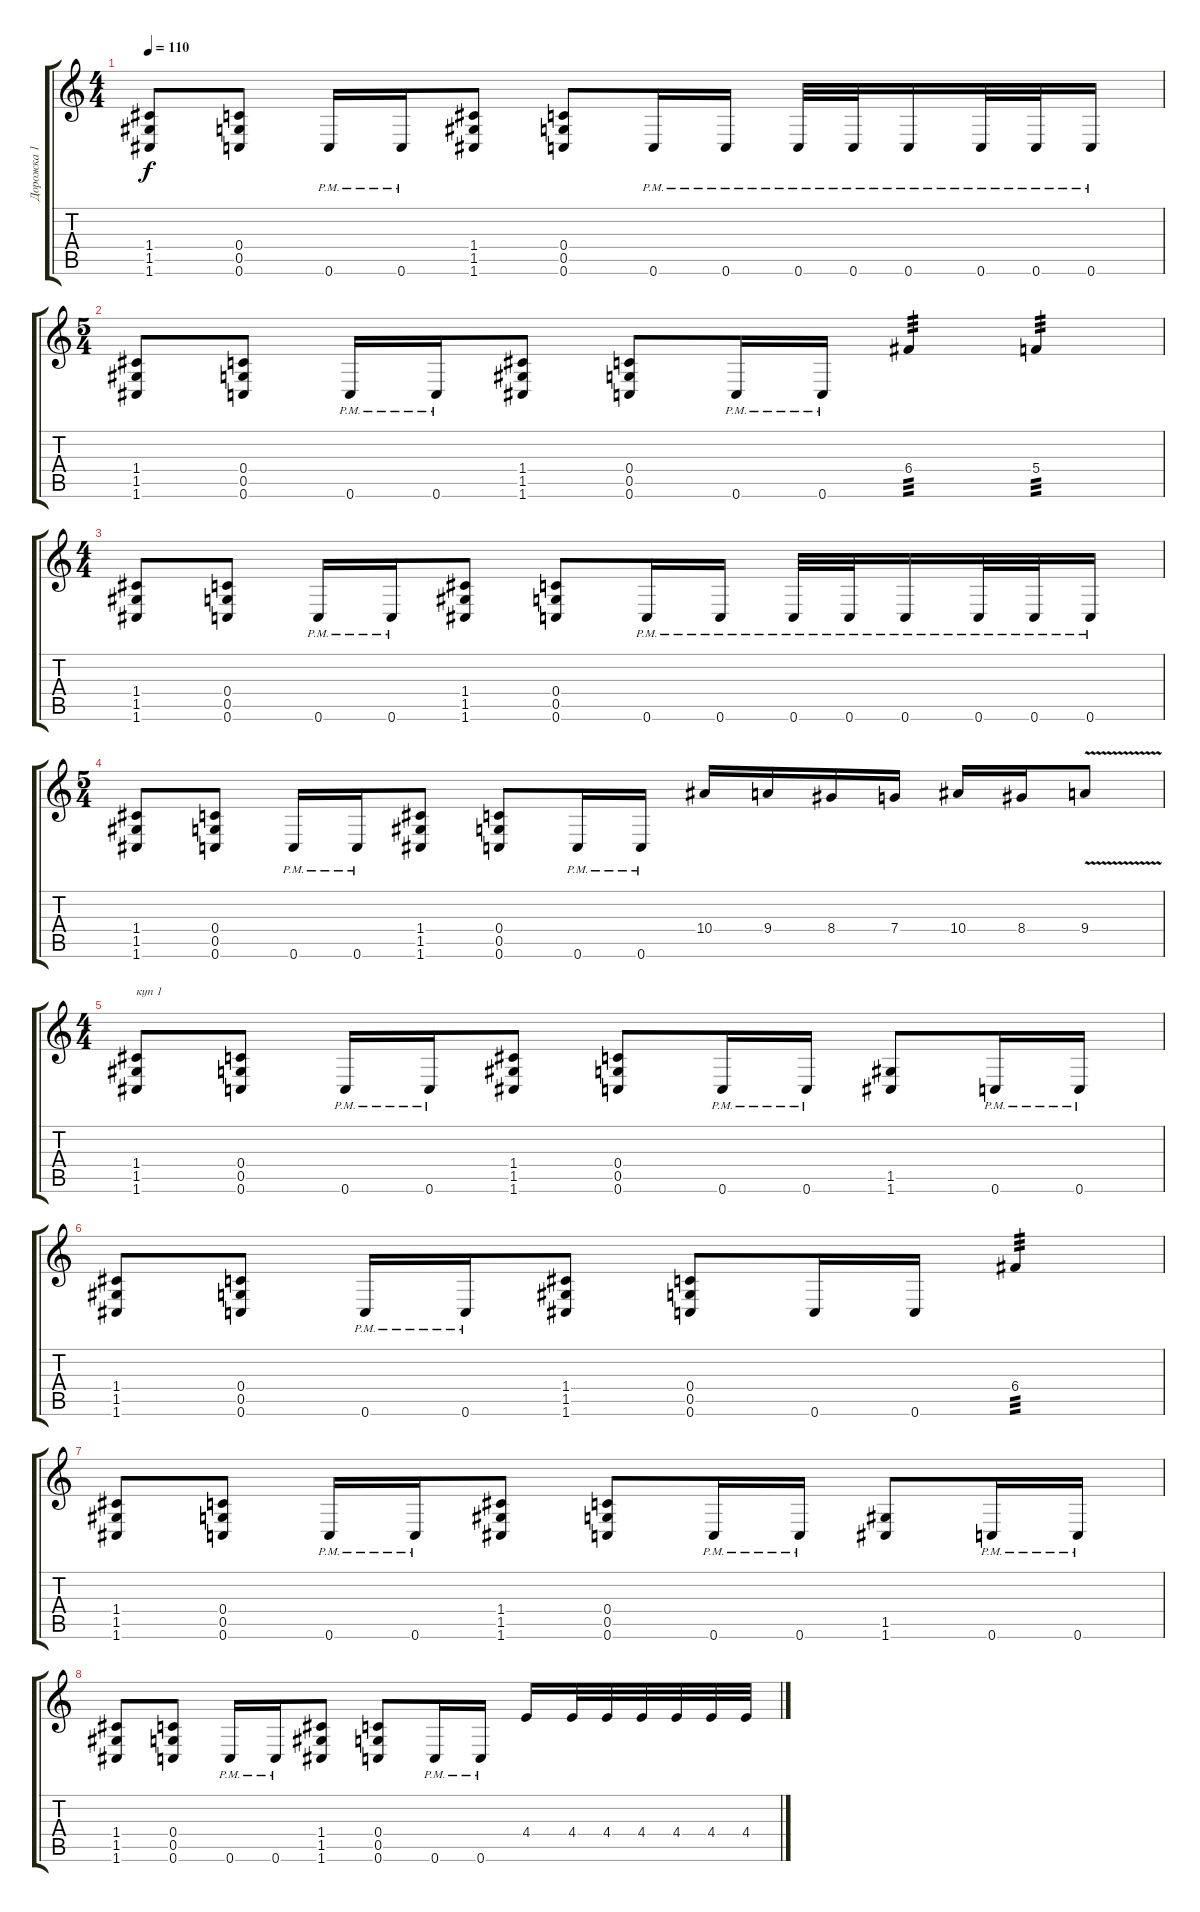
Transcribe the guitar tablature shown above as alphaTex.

\track ("Дорожка 1" "Дорожка 1") {instrument overdrivenguitar}
\staff {score tabs}
\tuning (D4 A3 F3 C3 G2 C2) {hide}
\ts (4 4)
\tempo 110
\clef g2
\ks c
(1.4 1.5 1.6).8{dy f} (0.4 0.5 0.6).8 0.6{pm}.16 0.6{pm}.16 (1.4 1.5 1.6).8 (0.4 0.5 0.6).8 0.6{pm}.16 0.6{pm}.16 0.6{pm}.32 0.6{pm}.32 0.6{pm}.16 0.6{pm}.32 0.6{pm}.32 0.6{pm}.16 |
\ts (5 4)
(1.4 1.5 1.6).8 (0.4 0.5 0.6).8 0.6{pm}.16 0.6{pm}.16 (1.4 1.5 1.6).8 (0.4 0.5 0.6).8 0.6{pm}.16 0.6{pm}.16 6.4.4{tp 3} 5.4.4{tp 3} |
\ts (4 4)
(1.4 1.5 1.6).8 (0.4 0.5 0.6).8 0.6{pm}.16 0.6{pm}.16 (1.4 1.5 1.6).8 (0.4 0.5 0.6).8 0.6{pm}.16 0.6{pm}.16 0.6{pm}.32 0.6{pm}.32 0.6{pm}.16 0.6{pm}.32 0.6{pm}.32 0.6{pm}.16 |
\ts (5 4)
(1.4 1.5 1.6).8 (0.4 0.5 0.6).8 0.6{pm}.16 0.6{pm}.16 (1.4 1.5 1.6).8 (0.4 0.5 0.6).8 0.6{pm}.16 0.6{pm}.16 10.4.16 9.4.16 8.4.16 7.4.16 10.4.16 8.4.16 9.4{v}.8 |
\ts (4 4)
(1.4 1.5 1.6).8{txt "куп 1"} (0.4 0.5 0.6).8 0.6{pm}.16 0.6{pm}.16 (1.4 1.5 1.6).8 (0.4 0.5 0.6).8 0.6{pm}.16 0.6{pm}.16 (1.5 1.6).8 0.6{pm}.16 0.6{pm}.16 |
(1.4 1.5 1.6).8 (0.4 0.5 0.6).8 0.6{pm}.16 0.6{pm}.16 (1.4 1.5 1.6).8 (0.4 0.5 0.6).8 0.6.16 0.6.16 6.4.4{tp 3} |
(1.4 1.5 1.6).8 (0.4 0.5 0.6).8 0.6{pm}.16 0.6{pm}.16 (1.4 1.5 1.6).8 (0.4 0.5 0.6).8 0.6{pm}.16 0.6{pm}.16 (1.5 1.6).8 0.6{pm}.16 0.6{pm}.16 |
(1.4 1.5 1.6).8 (0.4 0.5 0.6).8 0.6{pm}.16 0.6{pm}.16 (1.4 1.5 1.6).8 (0.4 0.5 0.6).8 0.6{pm}.16 0.6{pm}.16 4.4.16 4.4.32 4.4.32 4.4.32 4.4.32 4.4.32 4.4.32
